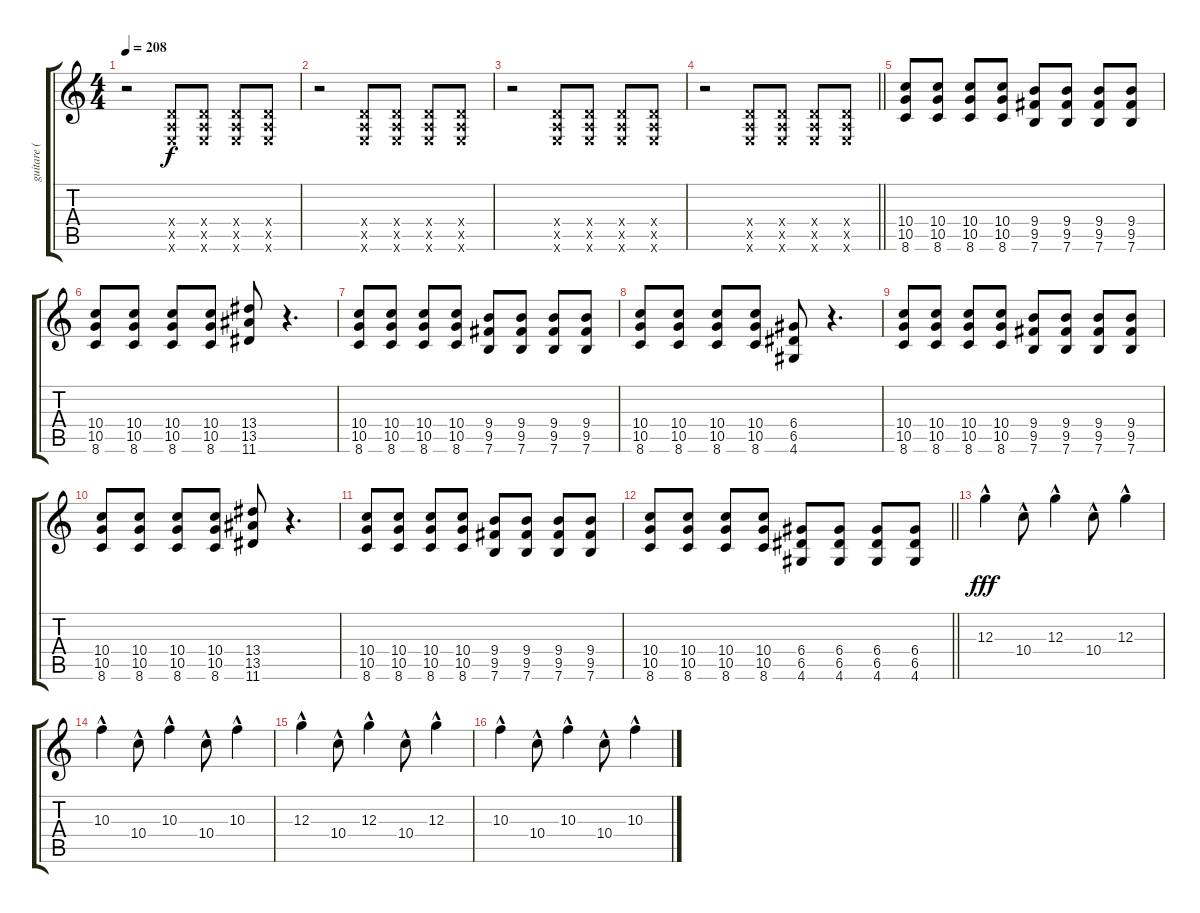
\track ("guitare ( Yann ) " "guitare ( ") {instrument overdrivenguitar}
\staff {score tabs}
\tuning (E4 B3 G3 D3 A2 E2) {hide}
\ts (4 4)
\tempo 208
\clef g2
\ks c
r.2{dy f} (0.4{x} 0.5{x} 0.6{x}).8 (0.4{x} 0.5{x} 0.6{x}).8 (0.4{x} 0.5{x} 0.6{x}).8 (0.4{x} 0.5{x} 0.6{x}).8 |
r.2 (0.4{x} 0.5{x} 0.6{x}).8 (0.4{x} 0.5{x} 0.6{x}).8 (0.4{x} 0.5{x} 0.6{x}).8 (0.4{x} 0.5{x} 0.6{x}).8 |
r.2 (0.4{x} 0.5{x} 0.6{x}).8 (0.4{x} 0.5{x} 0.6{x}).8 (0.4{x} 0.5{x} 0.6{x}).8 (0.4{x} 0.5{x} 0.6{x}).8 |
\barLineRight lightlight
r.2 (0.4{x} 0.5{x} 0.6{x}).8 (0.4{x} 0.5{x} 0.6{x}).8 (0.4{x} 0.5{x} 0.6{x}).8 (0.4{x} 0.5{x} 0.6{x}).8 |
(10.4 10.5 8.6).8 (10.4 10.5 8.6).8 (10.4 10.5 8.6).8 (10.4 10.5 8.6).8 (9.4 9.5 7.6).8 (9.4 9.5 7.6).8 (9.4 9.5 7.6).8 (9.4 9.5 7.6).8 |
(10.4 10.5 8.6).8 (10.4 10.5 8.6).8 (10.4 10.5 8.6).8 (10.4 10.5 8.6).8 (13.4 13.5 11.6).8 r.4{d} |
(10.4 10.5 8.6).8 (10.4 10.5 8.6).8 (10.4 10.5 8.6).8 (10.4 10.5 8.6).8 (9.4 9.5 7.6).8 (9.4 9.5 7.6).8 (9.4 9.5 7.6).8 (9.4 9.5 7.6).8 |
(10.4 10.5 8.6).8 (10.4 10.5 8.6).8 (10.4 10.5 8.6).8 (10.4 10.5 8.6).8 (6.4 6.5 4.6).8 r.4{d} |
(10.4 10.5 8.6).8 (10.4 10.5 8.6).8 (10.4 10.5 8.6).8 (10.4 10.5 8.6).8 (9.4 9.5 7.6).8 (9.4 9.5 7.6).8 (9.4 9.5 7.6).8 (9.4 9.5 7.6).8 |
(10.4 10.5 8.6).8 (10.4 10.5 8.6).8 (10.4 10.5 8.6).8 (10.4 10.5 8.6).8 (13.4 13.5 11.6).8 r.4{d} |
(10.4 10.5 8.6).8 (10.4 10.5 8.6).8 (10.4 10.5 8.6).8 (10.4 10.5 8.6).8 (9.4 9.5 7.6).8 (9.4 9.5 7.6).8 (9.4 9.5 7.6).8 (9.4 9.5 7.6).8 |
\barLineRight lightlight
(10.4 10.5 8.6).8 (10.4 10.5 8.6).8 (10.4 10.5 8.6).8 (10.4 10.5 8.6).8 (6.4 6.5 4.6).8 (6.4 6.5 4.6).8 (6.4 6.5 4.6).8 (6.4 6.5 4.6).8 |
12.3{hac}.4{dy fff volume 16} 10.4{hac}.8 12.3{hac}.4 10.4{hac}.8 12.3{hac}.4 |
10.3{hac}.4 10.4{hac}.8 10.3{hac}.4 10.4{hac}.8 10.3{hac}.4 |
12.3{hac}.4 10.4{hac}.8 12.3{hac}.4 10.4{hac}.8 12.3{hac}.4 |
10.3{hac}.4 10.4{hac}.8 10.3{hac}.4 10.4{hac}.8 10.3{hac}.4
